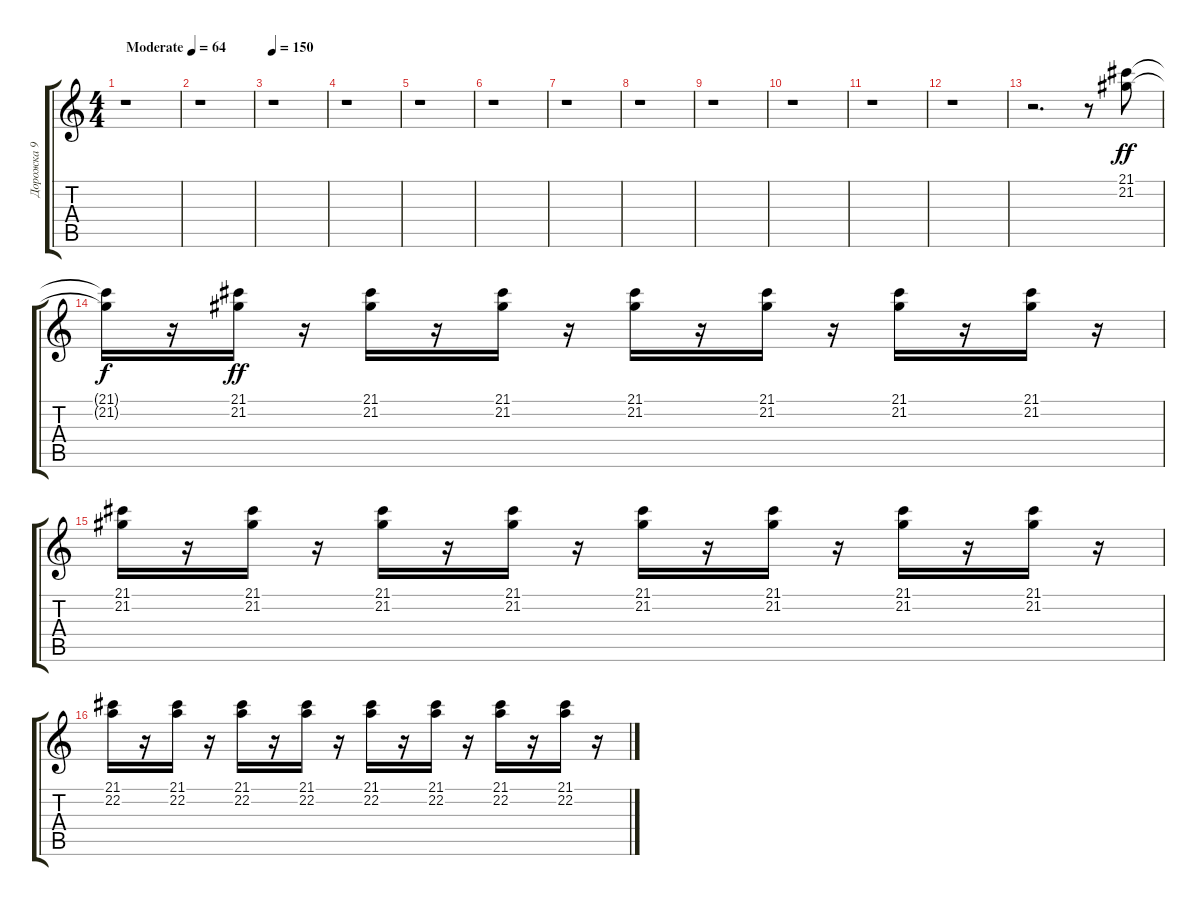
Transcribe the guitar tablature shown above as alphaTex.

\track ("Дорожка 9" "Дорожка 9") {instrument acousticgrandpiano}
\staff {score tabs}
\tuning (E4 B3 G3 D3 A2 E2) {hide}
\ts (4 4)
\tempo (64 "Moderate")
\tempo 150
\tempo (64 "Moderate")
\clef g2
\ks c
r.1{dy ff instrument acousticgrandpiano} |
r.1 |
\tempo 150
r.1 |
r.1 |
r.1 |
r.1 |
r.1 |
r.1 |
r.1 |
r.1 |
r.1 |
r.1 |
r.2{d} r.8 (21.1 21.2).8{volume 16 balance 8 instrument electricgrandpiano} |
(21.1{t} 21.2{t}).16{dy f} r.16 (21.1 21.2).16{dy ff} r.16 (21.1 21.2).16 r.16 (21.1 21.2).16 r.16 (21.1 21.2).16 r.16 (21.1 21.2).16 r.16 (21.1 21.2).16 r.16 (21.1 21.2).16 r.16 |
(21.1 21.2).16 r.16 (21.1 21.2).16 r.16 (21.1 21.2).16 r.16 (21.1 21.2).16 r.16 (21.1 21.2).16 r.16 (21.1 21.2).16 r.16 (21.1 21.2).16 r.16 (21.1 21.2).16 r.16 |
(21.1 22.2).16 r.16 (21.1 22.2).16 r.16 (21.1 22.2).16 r.16 (21.1 22.2).16 r.16 (21.1 22.2).16 r.16 (21.1 22.2).16 r.16 (21.1 22.2).16 r.16 (21.1 22.2).16 r.16
